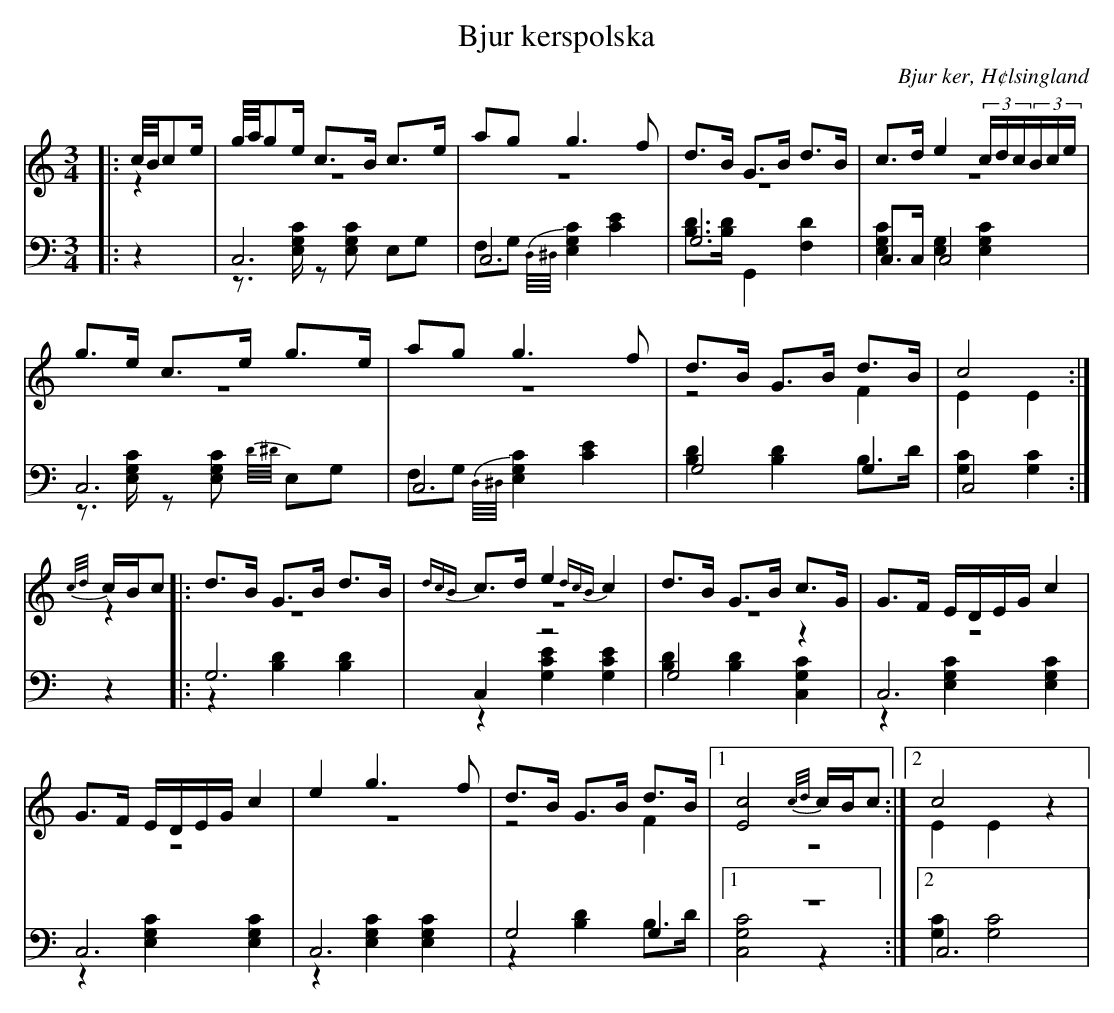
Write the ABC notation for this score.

X:1
T: Bjur kerspolska
O: Bjur ker, H¢lsingland
M: 3/4
L: 1/8
K: C
V:1
V:2 merge
V:3
V:4 merge
V:1
|:c//B//ce/|g//a//ge/ c>B c>e|ag g3 f|d>B G>B d>B|c>d e2 (3c/d/c/(3B/c/e/|
g>e c>e g>e|ag g3 f|d>B G>B d>B|c4:|
{c/d/}c/B/c |:d>B G>B d>B|{dcB}c>d e2 {dcB}c2|d>B G>B c>G|G>F E/D/E/G/ c2|
G>F E/D/E/G/ c2|e2 g3 f|d>B G>B d>B|1 [E4c4] {c/d/}c/B/c:|2 c4 z2|
V:2
|:z2|z6|z6|z6|z6|
z6|z6|z4 F2|E2 E2:|
z2|:z6|z6|z6|z6|
 z6|z6|z4 F2|1 z6:|2 E2 E2 z2|
V:3 clef=bass
|:z2|C,6|C,6|G,6|C,>C, C,4|
C,6|C,6|G,4 G,2|C,4:|
z2|:G,6|C,2 z4|G,4 z2|C,6|
 C,6|C,6|G,4 G,2|1 z6:|2 C,6|
V:4 clef=bass
|:z2|z>[E,G,C] z[E,G,C] E,G,|F,G, {D,//^D,//}[E,2G,2C2] [E2C2]|[B,D]>[B,D] G,,2 [F,2D2]|[E,2G,2C2] [E,2G,2] [E,2G,2C2]|
z>[E,G,C] z[E,G,C] {D//^D//}E,G,|F,G, {D,//^D,//}[E,2G,2C2] [E2C2]|[B,2D2] [B,2D2] B,>D|[G,2C2][G,2C2]:|
z2|:z2 [B,2D2] [B,2D2]|z2 [G,2C2E2] [G,2C2E2]|[B,2D2][B,2D2] [C,2G,2C2]|z2 [E,2G,2C2] [E,2G,2C2]|
z2 [E,2G,2C2] [E,2G,2C2]|z2 [E,2G,2C2] [E,2G,2C2]|z2 [B,2D2] B,>D|1 [C,4G,4C4] z2:|2 [G,2C2] [G,4C4]|
